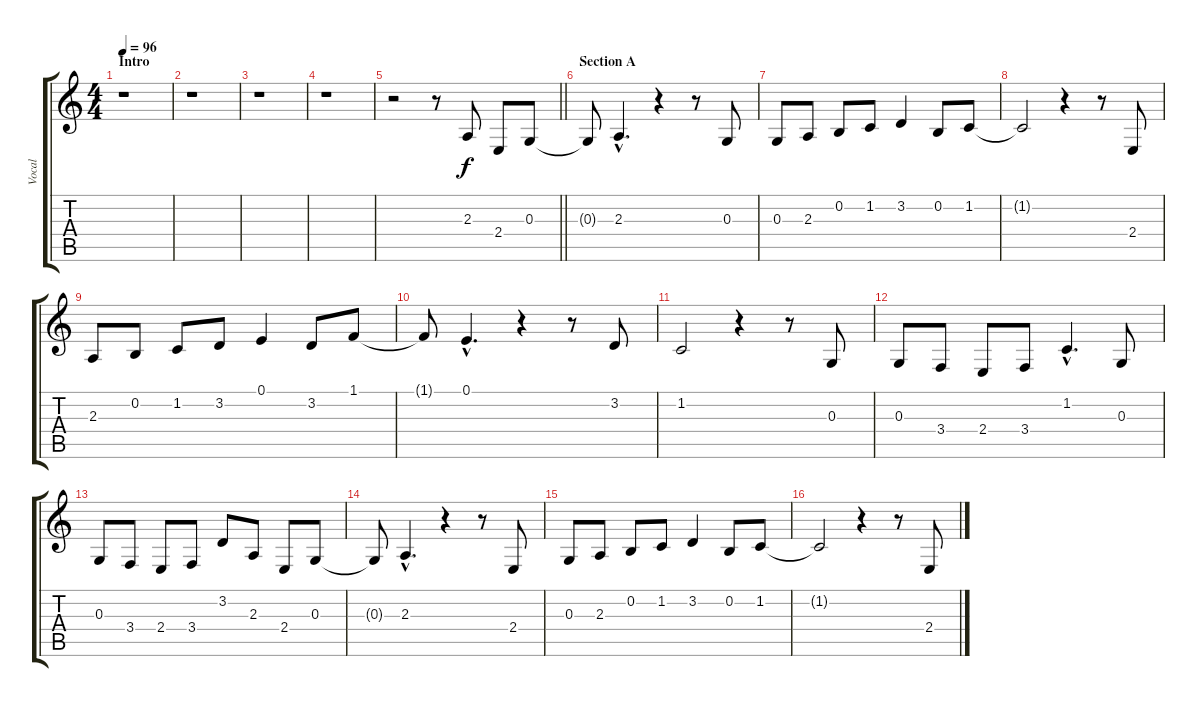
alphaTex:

\track ("Vocal" "Vocal") {instrument lead6voice}
\staff {score tabs}
\tuning (E4 B3 G3 D3 A2 E2) {hide}
\ts (4 4)
\section ("" "Intro")
\tempo 96
\clef g2
\ks c
r.1{dy f instrument lead6voice} |
r.1 |
r.1 |
r.1 |
\barLineRight lightlight
r.2 r.8 2.3.8 2.4.8 0.3.8 |
\section ("" "Section A")
0.3{t}.8 2.3{hac}.4{d} r.4 r.8 0.3.8 |
0.3.8 2.3.8 0.2.8 1.2.8 3.2.4 0.2.8 1.2.8 |
1.2{t}.2 r.4 r.8 2.4.8 |
2.3.8 0.2.8 1.2.8 3.2.8 0.1.4 3.2.8 1.1.8 |
1.1{t}.8 0.1{hac}.4{d} r.4 r.8 3.2.8 |
1.2.2 r.4 r.8 0.3.8 |
0.3.8 3.4.8 2.4.8 3.4.8 1.2{hac}.4{d} 0.3.8 |
0.3.8 3.4.8 2.4.8 3.4.8 3.2.8 2.3.8 2.4.8 0.3.8 |
0.3{t}.8 2.3{hac}.4{d} r.4 r.8 2.4.8 |
0.3.8 2.3.8 0.2.8 1.2.8 3.2.4 0.2.8 1.2.8 |
1.2{t}.2 r.4 r.8 2.4.8
